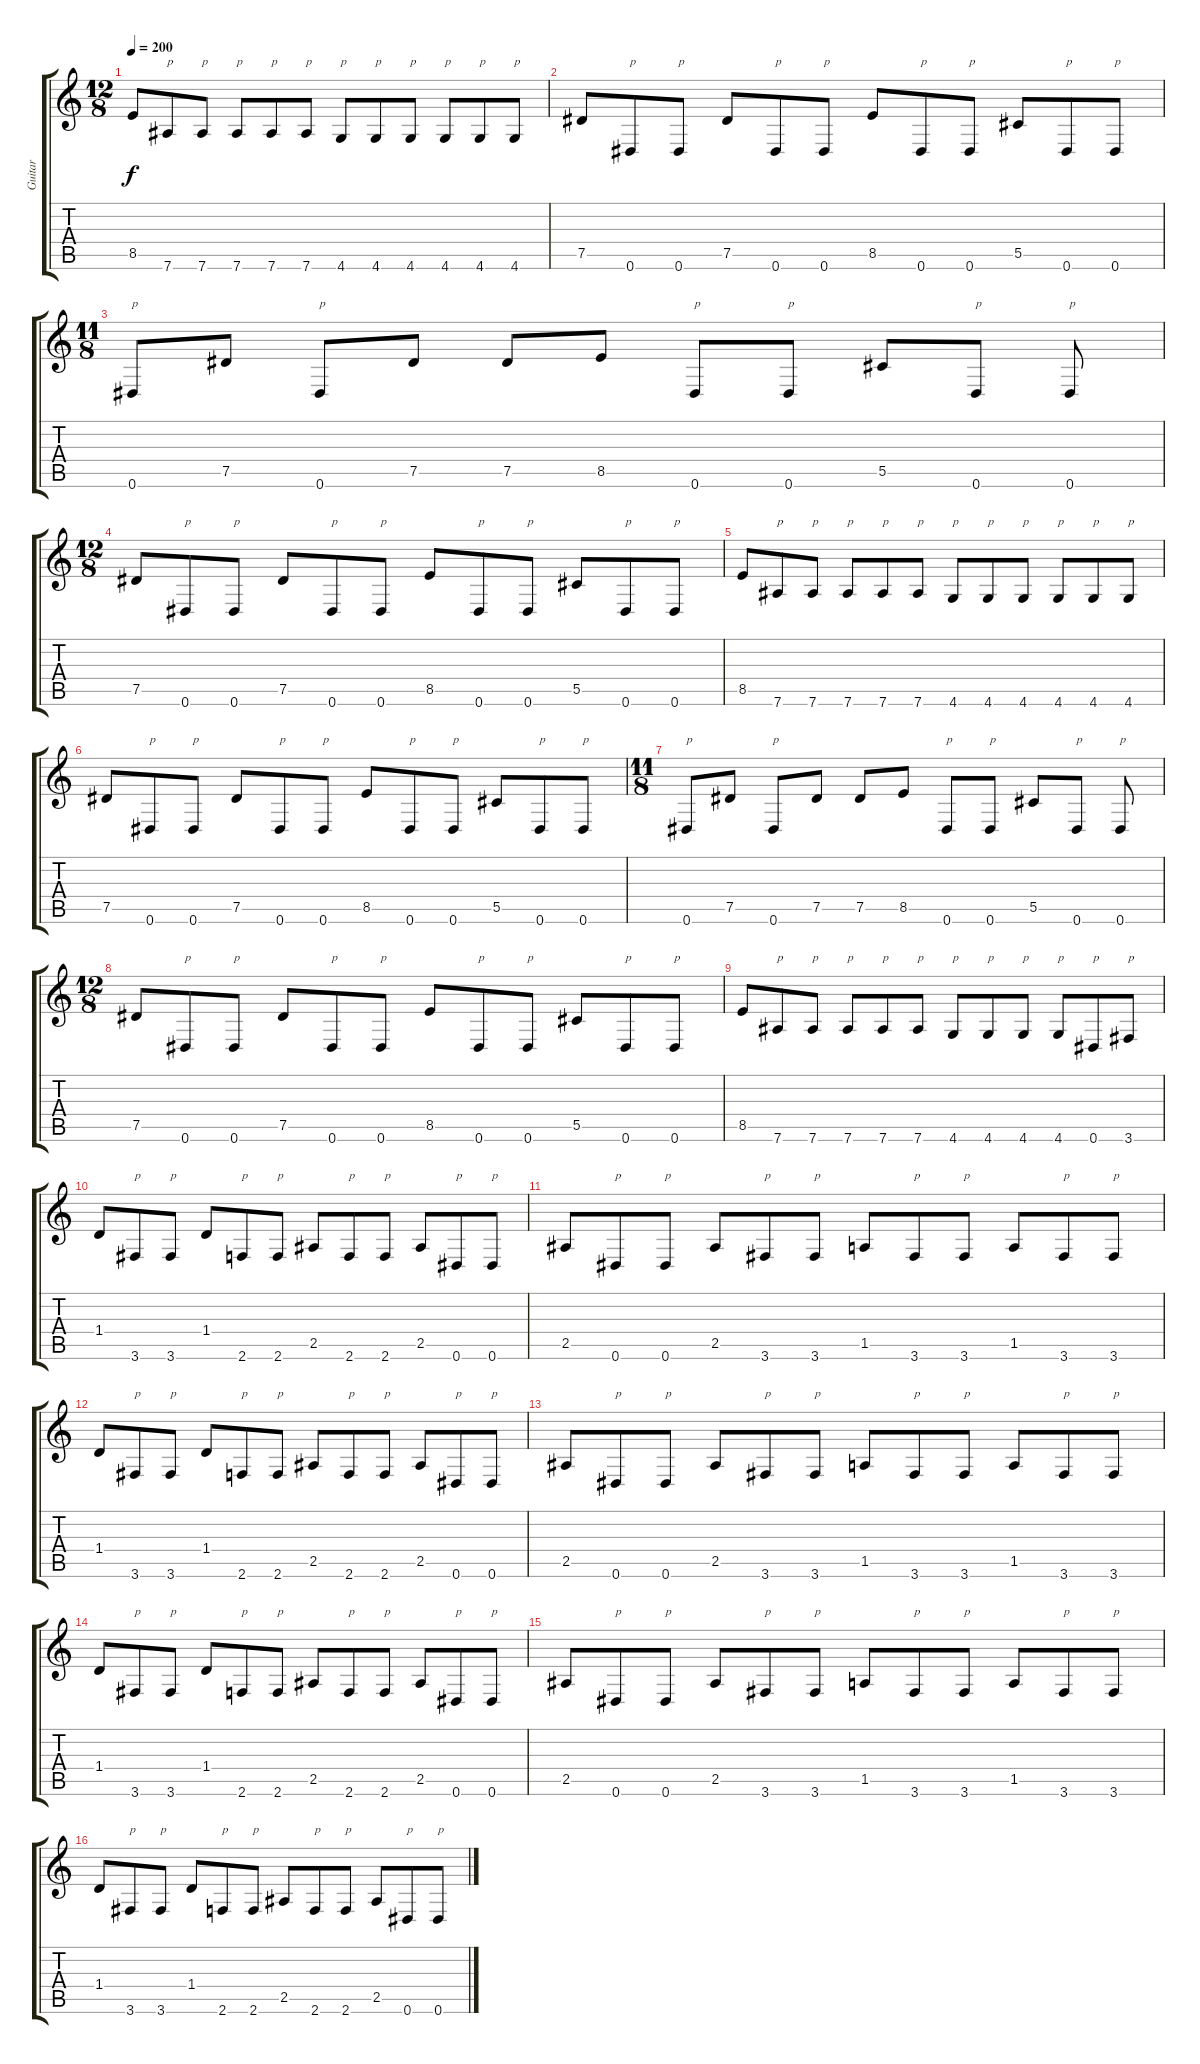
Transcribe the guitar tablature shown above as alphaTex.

\track ("Guitar" "Guitar") {instrument distortionguitar}
\staff {score tabs}
\tuning (Eb4 Bb3 Gb3 Db3 Ab2 Eb2) {hide}
\ts (12 8)
\tempo 200
\clef g2
\ks c
8.5.8{dy f} 7.6.8{txt "p"} 7.6.8{txt "p"} 7.6.8{txt "p"} 7.6.8{txt "p"} 7.6.8{txt "p"} 4.6.8{txt "p"} 4.6.8{txt "p"} 4.6.8{txt "p"} 4.6.8{txt "p"} 4.6.8{txt "p"} 4.6.8{txt "p"} |
7.5.8 0.6.8{txt "p"} 0.6.8{txt "p"} 7.5.8 0.6.8{txt "p"} 0.6.8{txt "p"} 8.5.8 0.6.8{txt "p"} 0.6.8{txt "p"} 5.5.8 0.6.8{txt "p"} 0.6.8{txt "p"} |
\ts (11 8)
0.6.8{txt "p"} 7.5.8 0.6.8{txt "p"} 7.5.8 7.5.8 8.5.8 0.6.8{txt "p"} 0.6.8{txt "p"} 5.5.8 0.6.8{txt "p"} 0.6.8{txt "p"} |
\ts (12 8)
7.5.8 0.6.8{txt "p"} 0.6.8{txt "p"} 7.5.8 0.6.8{txt "p"} 0.6.8{txt "p"} 8.5.8 0.6.8{txt "p"} 0.6.8{txt "p"} 5.5.8 0.6.8{txt "p"} 0.6.8{txt "p"} |
8.5.8 7.6.8{txt "p"} 7.6.8{txt "p"} 7.6.8{txt "p"} 7.6.8{txt "p"} 7.6.8{txt "p"} 4.6.8{txt "p"} 4.6.8{txt "p"} 4.6.8{txt "p"} 4.6.8{txt "p"} 4.6.8{txt "p"} 4.6.8{txt "p"} |
7.5.8 0.6.8{txt "p"} 0.6.8{txt "p"} 7.5.8 0.6.8{txt "p"} 0.6.8{txt "p"} 8.5.8 0.6.8{txt "p"} 0.6.8{txt "p"} 5.5.8 0.6.8{txt "p"} 0.6.8{txt "p"} |
\ts (11 8)
0.6.8{txt "p"} 7.5.8 0.6.8{txt "p"} 7.5.8 7.5.8 8.5.8 0.6.8{txt "p"} 0.6.8{txt "p"} 5.5.8 0.6.8{txt "p"} 0.6.8{txt "p"} |
\ts (12 8)
7.5.8 0.6.8{txt "p"} 0.6.8{txt "p"} 7.5.8 0.6.8{txt "p"} 0.6.8{txt "p"} 8.5.8 0.6.8{txt "p"} 0.6.8{txt "p"} 5.5.8 0.6.8{txt "p"} 0.6.8{txt "p"} |
8.5.8 7.6.8{txt "p"} 7.6.8{txt "p"} 7.6.8{txt "p"} 7.6.8{txt "p"} 7.6.8{txt "p"} 4.6.8{txt "p"} 4.6.8{txt "p"} 4.6.8{txt "p"} 4.6.8{txt "p"} 0.6.8{txt "p"} 3.6.8{txt "p"} |
1.4.8 3.6.8{txt "p"} 3.6.8{txt "p"} 1.4.8 2.6.8{txt "p"} 2.6.8{txt "p"} 2.5.8 2.6.8{txt "p"} 2.6.8{txt "p"} 2.5.8 0.6.8{txt "p"} 0.6.8{txt "p"} |
2.5.8 0.6.8{txt "p"} 0.6.8{txt "p"} 2.5.8 3.6.8{txt "p"} 3.6.8{txt "p"} 1.5.8 3.6.8{txt "p"} 3.6.8{txt "p"} 1.5.8 3.6.8{txt "p"} 3.6.8{txt "p"} |
1.4.8 3.6.8{txt "p"} 3.6.8{txt "p"} 1.4.8 2.6.8{txt "p"} 2.6.8{txt "p"} 2.5.8 2.6.8{txt "p"} 2.6.8{txt "p"} 2.5.8 0.6.8{txt "p"} 0.6.8{txt "p"} |
2.5.8 0.6.8{txt "p"} 0.6.8{txt "p"} 2.5.8 3.6.8{txt "p"} 3.6.8{txt "p"} 1.5.8 3.6.8{txt "p"} 3.6.8{txt "p"} 1.5.8 3.6.8{txt "p"} 3.6.8{txt "p"} |
1.4.8 3.6.8{txt "p"} 3.6.8{txt "p"} 1.4.8 2.6.8{txt "p"} 2.6.8{txt "p"} 2.5.8 2.6.8{txt "p"} 2.6.8{txt "p"} 2.5.8 0.6.8{txt "p"} 0.6.8{txt "p"} |
2.5.8 0.6.8{txt "p"} 0.6.8{txt "p"} 2.5.8 3.6.8{txt "p"} 3.6.8{txt "p"} 1.5.8 3.6.8{txt "p"} 3.6.8{txt "p"} 1.5.8 3.6.8{txt "p"} 3.6.8{txt "p"} |
1.4.8 3.6.8{txt "p"} 3.6.8{txt "p"} 1.4.8 2.6.8{txt "p"} 2.6.8{txt "p"} 2.5.8 2.6.8{txt "p"} 2.6.8{txt "p"} 2.5.8 0.6.8{txt "p"} 0.6.8{txt "p"}
